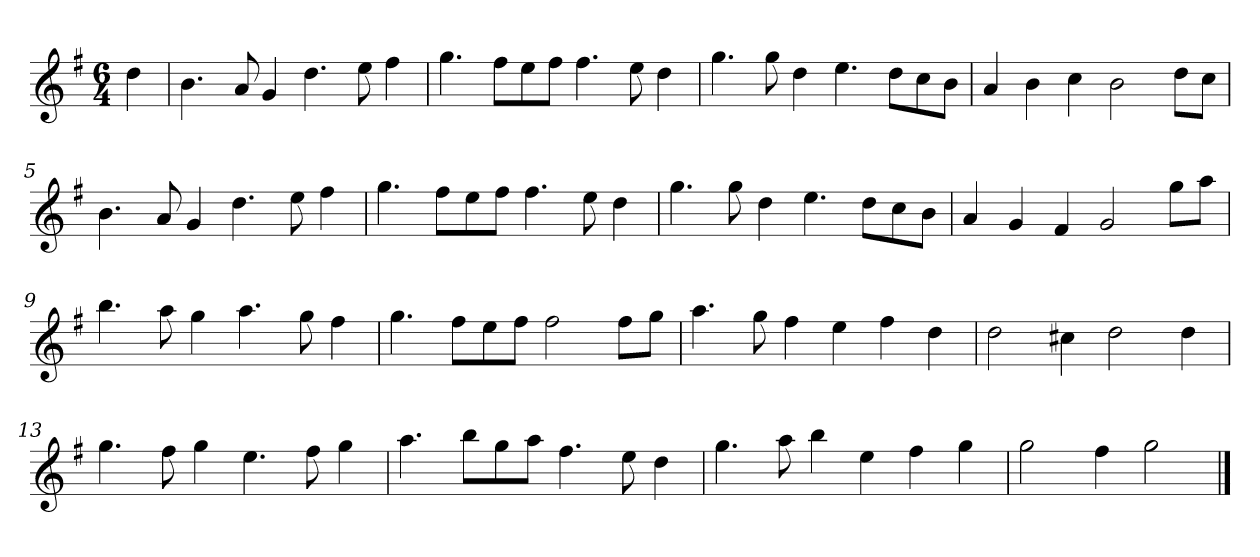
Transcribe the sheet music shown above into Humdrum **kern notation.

**kern
*part1
*staff1
*k[f#]
*M6/4
*MM120
=
4dd
=1
4.b
8a
4g
4.dd
8ee
4ff#
=2
4.gg
8ff#L
8ee
8ff#J
4.ff#
8ee
4dd
=3
4.gg
8gg
4dd
4.ee
8ddL
8cc
8bJ
=4
4a
4b
4cc
2b
8ddL
8ccJ
=5
4.b
8a
4g
4.dd
8ee
4ff#
=6
4.gg
8ff#L
8ee
8ff#J
4.ff#
8ee
4dd
=7
4.gg
8gg
4dd
4.ee
8ddL
8cc
8bJ
=8
4a
4g
4f#
2g
8ggL
8aaJ
=9
4.bb
8aa
4gg
4.aa
8gg
4ff#
=10
4.gg
8ff#L
8ee
8ff#J
2ff#
8ff#L
8ggJ
=11
4.aa
8gg
4ff#
4ee
4ff#
4dd
=12
2dd
4cc#X
2dd
4dd
=13
4.gg
8ff#
4gg
4.ee
8ff#
4gg
=14
4.aa
8bbL
8gg
8aaJ
4.ff#
8ee
4dd
=15
4.gg
8aa
4bb
4ee
4ff#
4gg
=16
2gg
4ff#
2gg
==
*-
